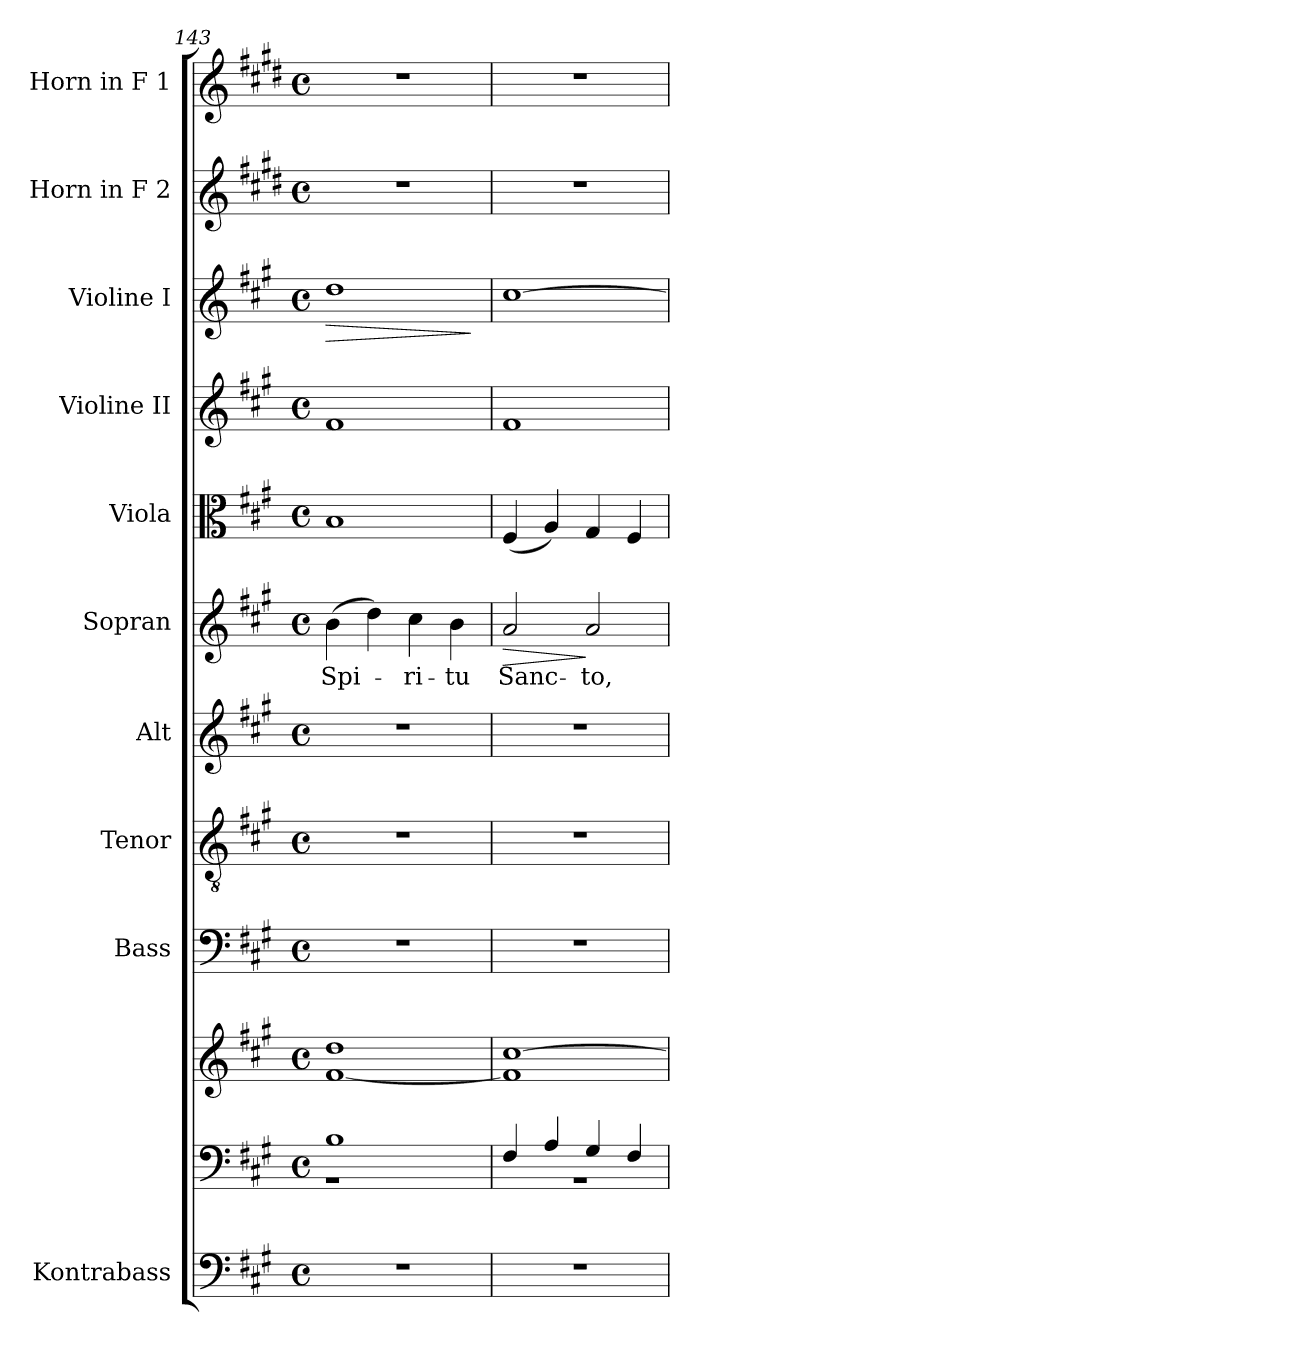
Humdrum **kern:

**kern	**kern	**kern	**kern	**kern	**kern	**kern	**text	**dynam	**kern	**kern	**kern	**dynam	**kern	**kern
*part11	*part10	*part10	*part9	*part8	*part7	*part6	*part6	*part6	*part5	*part4	*part3	*part3	*part2	*part1
*staff12	*staff11	*staff10	*staff9	*staff8	*staff7	*staff6	*staff6	*staff6	*staff5	*staff4	*staff3	*staff3	*staff2	*staff1
*I"Kontrabass	*	*	*I"Bass	*I"Tenor	*I"Alt	*I"Sopran	*	*	*I"Viola	*I"Violine II	*I"Violine I	*	*I"Horn in F 2	*I"Horn in F 1
*I'Kb.	*	*	*I'B.	*I'T.	*I'A.	*I'S.	*	*	*I'Vla.	*I'Vl. II	*I'Vl. I	*	*	*
*clefF4	*clefF4	*clefG2	*clefF4	*clefGv2	*clefG2	*clefG2	*	*	*clefC3	*clefG2	*clefG2	*	*clefG2	*clefG2
*ITrd7c12	*	*	*	*	*	*	*	*	*	*	*	*	*ITrd4c7	*ITrd4c7
*k[f#c#g#]	*k[f#c#g#]	*k[f#c#g#]	*k[f#c#g#]	*k[f#c#g#]	*k[f#c#g#]	*k[f#c#g#]	*	*	*k[f#c#g#]	*k[f#c#g#]	*k[f#c#g#]	*	*k[f#c#g#]	*k[f#c#g#]
*A:	*A:	*A:	*A:	*A:	*A:	*A:	*	*	*A:	*A:	*A:	*	*A:	*A:
*M4/4	*M4/4	*M4/4	*M4/4	*M4/4	*M4/4	*M4/4	*	*	*M4/4	*M4/4	*M4/4	*	*M4/4	*M4/4
*met(c)	*met(c)	*met(c)	*met(c)	*met(c)	*met(c)	*met(c)	*	*	*met(c)	*met(c)	*met(c)	*	*met(c)	*met(c)
=143	=143	=143	=143	=143	=143	=143	=143	=143	=143	=143	=143	=143	=143	=143
*	*^	*^	*	*	*	*	*	*	*	*	*	*	*	*
!	!	!	!	!	!	!	!	!	!LO:LY:b	!	!	!	!	!LO:HP:b	!	!
1r	1B	1rBB	1dd	[<1f#	1r	1r	1r	(>4b\	Spi-	.	1B	1f#	1dd	>	1r	1r
.	.	.	.	.	.	.	.	4dd\)	.	.	.	.	.	.	.	.
!	!	!	!	!	!	!	!	!	!LO:LY:b	!	!	!	!	!	!	!
.	.	.	.	.	.	.	.	4cc#\	-ri-	.	.	.	.	.	.	.
!	!	!	!	!	!	!	!	!	!LO:LY:b	!	!	!	!	!	!	!
.	.	.	.	.	.	.	.	4b\	-tu	.	.	.	.	.	.	.
*	*v	*v	*	*	*	*	*	*	*	*	*	*	*	*	*	*
*	*	*v	*v	*	*	*	*	*	*	*	*	*	*	*	*
.	.	.	.	.	.	.	.	.	.	.	.	]	.	.
=144	=144	=144	=144	=144	=144	=144	=144	=144	=144	=144	=144	=144	=144	=144
*	*^	*^	*	*	*	*	*	*	*	*	*	*	*	*
!	!	!	!	!	!	!	!	!	!LO:LY:b	!LO:HP:b	!	!	!	!	!	!
1r	4F#/	1rBB	[>1cc#	1f#]	1r	1r	1r	2a/	Sanc-	>	(<4F#/	1f#	[1cc#	.	1r	1r
.	4A/	.	.	.	.	.	.	.	.	.	4A/)	.	.	.	.	.
!	!	!	!	!	!	!	!	!	!LO:LY:b	!	!	!	!	!	!	!
.	4G#/	.	.	.	.	.	.	2a/	-to,	]	4G#/	.	.	.	.	.
.	4F#/	.	.	.	.	.	.	.	.	.	4F#/	.	.	.	.	.
*	*v	*v	*	*	*	*	*	*	*	*	*	*	*	*	*	*
*	*	*v	*v	*	*	*	*	*	*	*	*	*	*	*	*
=	=	=	=	=	=	=	=	=	=	=	=	=	=	=
*-	*-	*-	*-	*-	*-	*-	*-	*-	*-	*-	*-	*-	*-	*-
